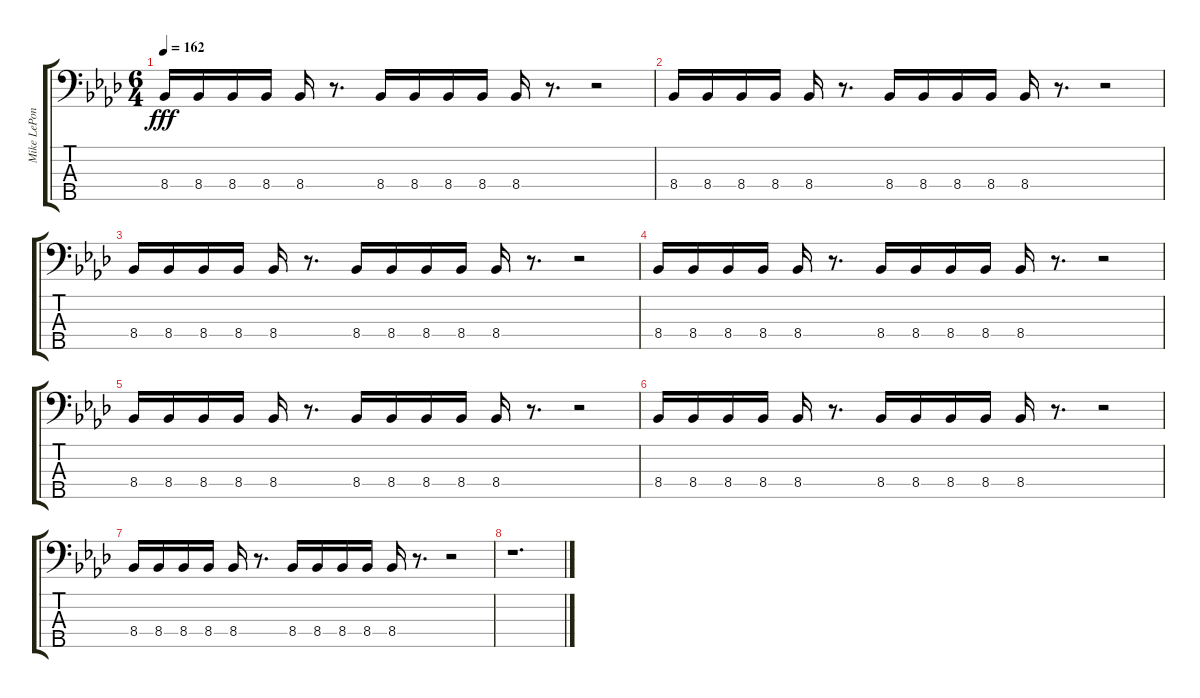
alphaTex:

\track ("Mike LePond" "Mike LePon") {instrument electricbassfinger}
\staff {score tabs}
\tuning (F2 C2 G1 D1 A0) {hide}
\ts (6 4)
\tempo 162
\clef f4
\ks fminor
8.4.16{dy fff} 8.4.16 8.4.16 8.4.16 8.4.16 r.8{d} 8.4.16 8.4.16 8.4.16 8.4.16 8.4.16 r.8{d} r.2 |
8.4.16 8.4.16 8.4.16 8.4.16 8.4.16 r.8{d} 8.4.16 8.4.16 8.4.16 8.4.16 8.4.16 r.8{d} r.2 |
8.4.16 8.4.16 8.4.16 8.4.16 8.4.16 r.8{d} 8.4.16 8.4.16 8.4.16 8.4.16 8.4.16 r.8{d} r.2 |
8.4.16 8.4.16 8.4.16 8.4.16 8.4.16 r.8{d} 8.4.16 8.4.16 8.4.16 8.4.16 8.4.16 r.8{d} r.2 |
8.4.16{volume 16} 8.4.16{volume 16} 8.4.16{volume 16} 8.4.16{volume 15} 8.4.16{volume 15} r.8{d} 8.4.16{volume 14} 8.4.16{volume 14} 8.4.16{volume 14} 8.4.16{volume 14} 8.4.16{volume 13} r.8{d} r.2 |
8.4.16{volume 11} 8.4.16{volume 10} 8.4.16{volume 10} 8.4.16{volume 10} 8.4.16{volume 10} r.8{d} 8.4.16{volume 9} 8.4.16{volume 9} 8.4.16{volume 8} 8.4.16{volume 8} 8.4.16{volume 8} r.8{d} r.2 |
8.4.16{volume 5} 8.4.16{volume 5} 8.4.16{volume 5} 8.4.16{volume 5} 8.4.16{volume 4} r.8{d} 8.4.16{volume 4} 8.4.16{volume 3} 8.4.16{volume 3} 8.4.16{volume 3} 8.4.16{volume 3} r.8{d} r.2 |
r.1{d}
